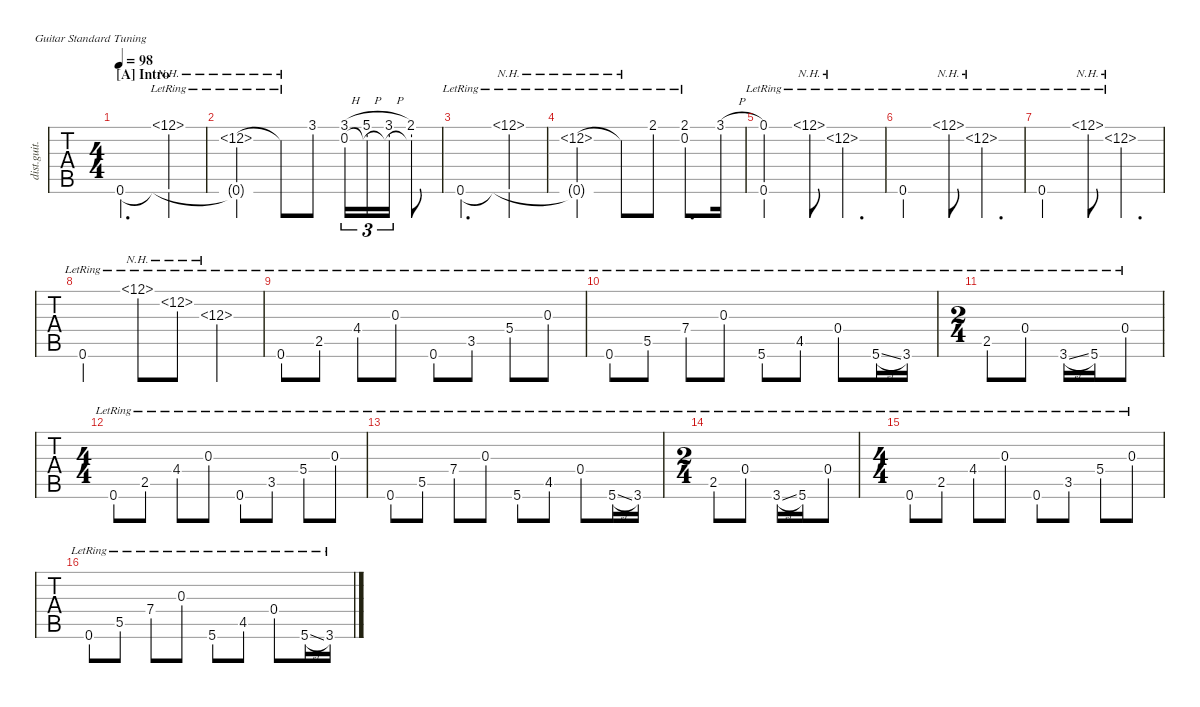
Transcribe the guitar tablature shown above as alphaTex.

\defaultSystemsLayout 4
\hideDynamics
\bracketExtendMode nobrackets
\otherSystemsTrackNameOrientation horizontal
\track ("Clean Guitar (James)" "dist.guit.") {instrument distortionguitar}
\staff {tabs}
\tuning (E4 B3 G3 D3 A2 E2)
\ts (4 4)
\beaming (8 2 2 2 2)
\section ("A" "Intro")
\tempo 98
\clef g2
\ks eminor
0.6{acc forcenatural}.2{d dy mf instrument distortionguitar} (12.1{nh lr acc forcenatural} 0.6{t acc forcenatural}).4 |
(12.2{nh lr acc forcenatural} 0.6{t acc forcenatural}).2 12.2{nh lr t acc forcenatural}.8 3.1{acc forcenatural}.8 (3.1{h acc forcenatural} 0.2{acc forcenatural}).16{tu (3 2)} (5.1{h acc forcenatural} 0.2{t acc forcenatural}).16{tu (3 2)} (3.1{h acc forcenatural} 0.2{t acc forcenatural}).16{tu (3 2)} (2.1{acc #} 0.2{t acc forcenatural}).8 |
0.6{lr acc forcenatural}.2{d} (12.1{nh lr acc forcenatural} 0.6{lr t acc forcenatural}).4 |
(12.2{nh lr acc forcenatural} 0.6{lr t acc forcenatural}).2 12.2{nh lr t acc forcenatural}.8 2.1{lr acc #}.8 (2.1{lr acc #} 0.2{lr acc forcenatural}).8{d} 3.1{h acc forcenatural}.16 |
(0.6{lr acc forcenatural} 0.1{lr acc forcenatural}).2 12.1{nh lr acc forcenatural}.8 12.2{nh lr acc forcenatural}.4{d} |
0.6{lr acc forcenatural}.2 12.1{nh lr acc forcenatural}.8 12.2{nh lr acc forcenatural}.4{d} |
0.6{lr acc forcenatural}.2 12.1{nh lr acc forcenatural}.8 12.2{nh lr acc forcenatural}.4{d} |
0.6{lr acc forcenatural}.2 12.1{nh lr acc forcenatural}.8 12.2{nh lr acc forcenatural}.8 12.3{nh lr acc forcenatural}.4 |
0.6{lr acc forcenatural}.8 2.5{lr acc forcenatural}.8 4.4{lr acc #}.8 0.3{lr acc forcenatural}.8 0.6{lr acc forcenatural}.8 3.5{lr acc forcenatural}.8 5.4{lr acc forcenatural}.8 0.3{lr acc forcenatural}.8 |
0.6{lr acc forcenatural}.8 5.5{lr acc forcenatural}.8 7.4{lr acc forcenatural}.8 0.3{lr acc forcenatural}.8 5.6{lr acc forcenatural}.8 4.5{lr acc #}.8 0.4{lr acc forcenatural}.8 5.6{sl lr acc forcenatural}.16 3.6{lr acc forcenatural}.16 |
\ts (2 4)
\beaming (8 2 2)
2.5{lr acc forcenatural}.8 0.4{lr acc forcenatural}.8 3.6{sl lr acc forcenatural}.16 5.6{lr acc forcenatural}.16 0.4{lr acc forcenatural}.8 |
\ts (4 4)
\beaming (8 2 2 2 2)
0.6{lr acc forcenatural}.8 2.5{lr acc forcenatural}.8 4.4{lr acc #}.8 0.3{lr acc forcenatural}.8 0.6{lr acc forcenatural}.8 3.5{lr acc forcenatural}.8 5.4{lr acc forcenatural}.8 0.3{lr acc forcenatural}.8 |
0.6{lr acc forcenatural}.8 5.5{lr acc forcenatural}.8 7.4{lr acc forcenatural}.8 0.3{lr acc forcenatural}.8 5.6{lr acc forcenatural}.8 4.5{lr acc #}.8 0.4{lr acc forcenatural}.8 5.6{sl lr acc forcenatural}.16 3.6{lr acc forcenatural}.16 |
\ts (2 4)
\beaming (8 2 2)
2.5{lr acc forcenatural}.8 0.4{lr acc forcenatural}.8 3.6{sl lr acc forcenatural}.16 5.6{lr acc forcenatural}.16 0.4{lr acc forcenatural}.8 |
\ts (4 4)
\beaming (8 2 2 2 2)
0.6{lr acc forcenatural}.8 2.5{lr acc forcenatural}.8 4.4{lr acc #}.8 0.3{lr acc forcenatural}.8 0.6{lr acc forcenatural}.8 3.5{lr acc forcenatural}.8 5.4{lr acc forcenatural}.8 0.3{lr acc forcenatural}.8 |
0.6{lr acc forcenatural}.8 5.5{lr acc forcenatural}.8 7.4{lr acc forcenatural}.8 0.3{lr acc forcenatural}.8 5.6{lr acc forcenatural}.8 4.5{lr acc #}.8 0.4{lr acc forcenatural}.8 5.6{sl lr acc forcenatural}.16 3.6{lr acc forcenatural}.16
